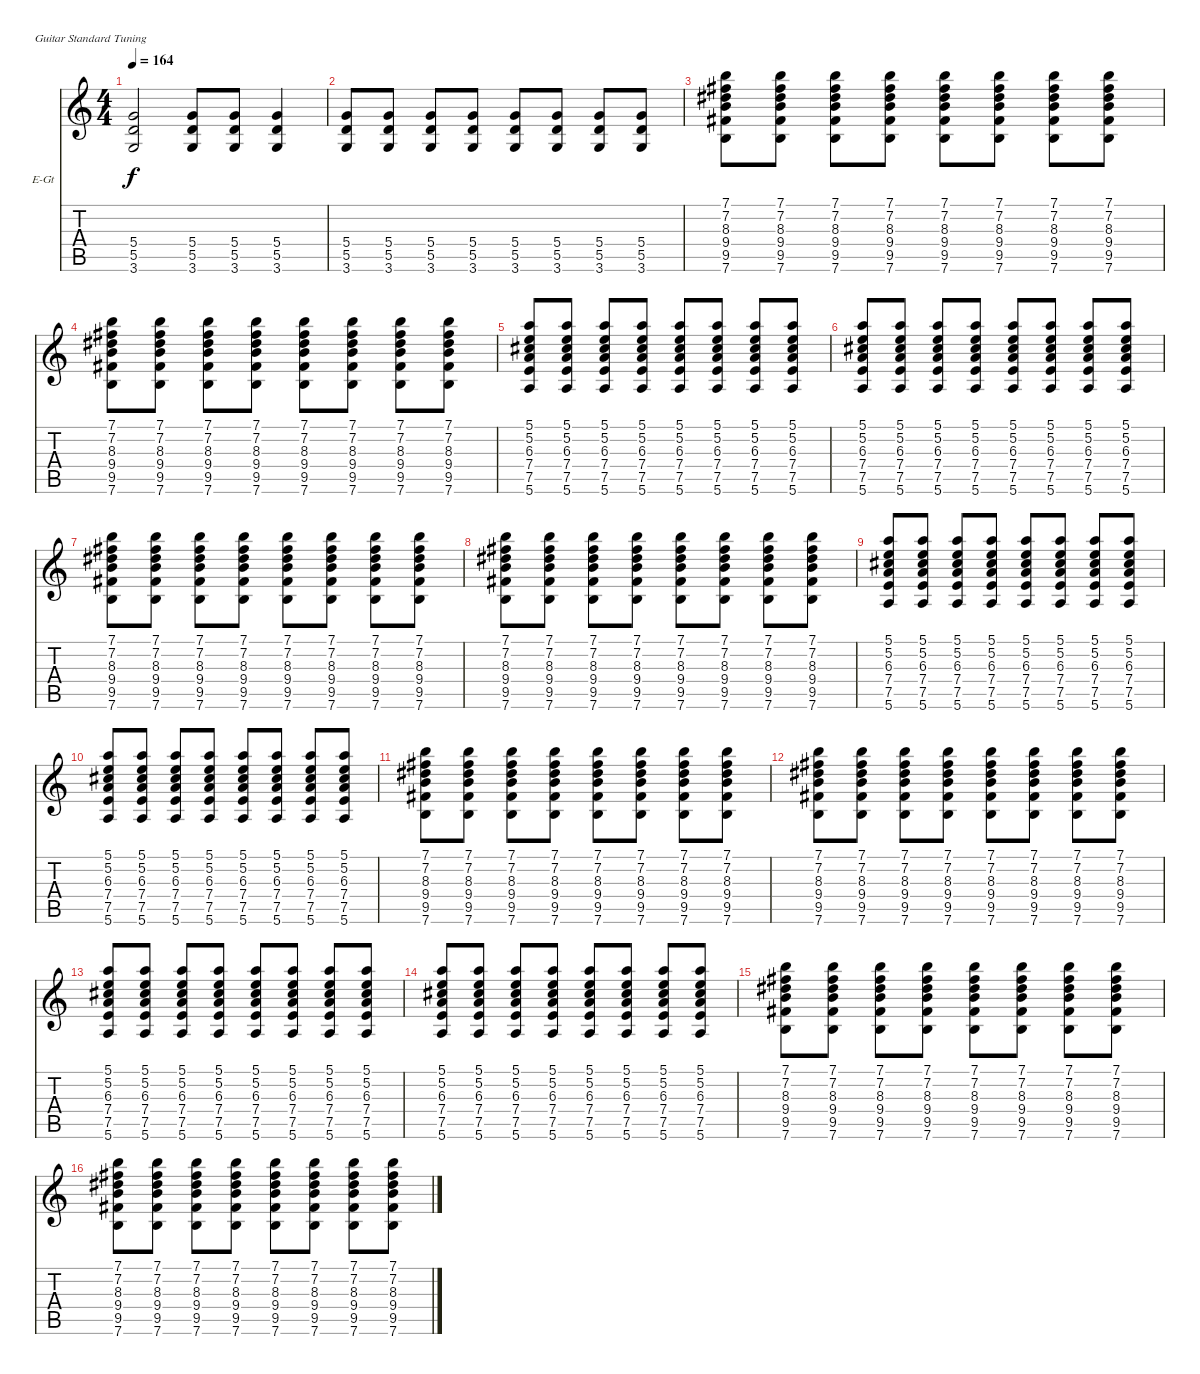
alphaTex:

\defaultSystemsLayout 4
\bracketExtendMode nobrackets
\firstSystemTrackNameOrientation horizontal
\otherSystemsTrackNameOrientation horizontal
\track ("Stone Gossard (Drive)" "E-Gt") {instrument overdrivenguitar}
\staff {score tabs}
\tuning (E4 B3 G3 D3 A2 E2)
\ts (4 4)
\tempo 164
\clef g2
\ks c
(5.4 5.5 3.6).2{dy f} (5.4 5.5 3.6).8 (5.4 5.5 3.6).8 (5.4 5.5 3.6).4 |
(5.4 5.5 3.6).8 (5.4 5.5 3.6).8 (5.4 5.5 3.6).8 (5.4 5.5 3.6).8 (5.4 5.5 3.6).8 (5.4 5.5 3.6).8 (5.4 5.5 3.6).8 (5.4 5.5 3.6).8 |
(7.1 7.2 8.3 9.4 9.5 7.6).8 (7.1 7.2 8.3 9.4 9.5 7.6).8 (7.1 7.2 8.3 9.4 9.5 7.6).8 (7.1 7.2 8.3 9.4 9.5 7.6).8 (7.1 7.2 8.3 9.4 9.5 7.6).8 (7.1 7.2 8.3 9.4 9.5 7.6).8 (7.1 7.2 8.3 9.4 9.5 7.6).8 (7.1 7.2 8.3 9.4 9.5 7.6).8 |
(7.1 7.2 8.3 9.4 9.5 7.6).8 (7.1 7.2 8.3 9.4 9.5 7.6).8 (7.1 7.2 8.3 9.4 9.5 7.6).8 (7.1 7.2 8.3 9.4 9.5 7.6).8 (7.1 7.2 8.3 9.4 9.5 7.6).8 (7.1 7.2 8.3 9.4 9.5 7.6).8 (7.1 7.2 8.3 9.4 9.5 7.6).8 (7.1 7.2 8.3 9.4 9.5 7.6).8 |
(5.1 5.2 6.3 7.4 7.5 5.6).8 (5.1 5.2 6.3 7.4 7.5 5.6).8 (5.1 5.2 6.3 7.4 7.5 5.6).8 (5.1 5.2 6.3 7.4 7.5 5.6).8 (5.1 5.2 6.3 7.4 7.5 5.6).8 (5.1 5.2 6.3 7.4 7.5 5.6).8 (5.1 5.2 6.3 7.4 7.5 5.6).8 (5.1 5.2 6.3 7.4 7.5 5.6).8 |
(5.1 5.2 6.3 7.4 7.5 5.6).8 (5.1 5.2 6.3 7.4 7.5 5.6).8 (5.1 5.2 6.3 7.4 7.5 5.6).8 (5.1 5.2 6.3 7.4 7.5 5.6).8 (5.1 5.2 6.3 7.4 7.5 5.6).8 (5.1 5.2 6.3 7.4 7.5 5.6).8 (5.1 5.2 6.3 7.4 7.5 5.6).8 (5.1 5.2 6.3 7.4 7.5 5.6).8 |
(7.1 7.2 8.3 9.4 9.5 7.6).8 (7.1 7.2 8.3 9.4 9.5 7.6).8 (7.1 7.2 8.3 9.4 9.5 7.6).8 (7.1 7.2 8.3 9.4 9.5 7.6).8 (7.1 7.2 8.3 9.4 9.5 7.6).8 (7.1 7.2 8.3 9.4 9.5 7.6).8 (7.1 7.2 8.3 9.4 9.5 7.6).8 (7.1 7.2 8.3 9.4 9.5 7.6).8 |
(7.1 7.2 8.3 9.4 9.5 7.6).8 (7.1 7.2 8.3 9.4 9.5 7.6).8 (7.1 7.2 8.3 9.4 9.5 7.6).8 (7.1 7.2 8.3 9.4 9.5 7.6).8 (7.1 7.2 8.3 9.4 9.5 7.6).8 (7.1 7.2 8.3 9.4 9.5 7.6).8 (7.1 7.2 8.3 9.4 9.5 7.6).8 (7.1 7.2 8.3 9.4 9.5 7.6).8 |
(5.1 5.2 6.3 7.4 7.5 5.6).8 (5.1 5.2 6.3 7.4 7.5 5.6).8 (5.1 5.2 6.3 7.4 7.5 5.6).8 (5.1 5.2 6.3 7.4 7.5 5.6).8 (5.1 5.2 6.3 7.4 7.5 5.6).8 (5.1 5.2 6.3 7.4 7.5 5.6).8 (5.1 5.2 6.3 7.4 7.5 5.6).8 (5.1 5.2 6.3 7.4 7.5 5.6).8 |
(5.1 5.2 6.3 7.4 7.5 5.6).8 (5.1 5.2 6.3 7.4 7.5 5.6).8 (5.1 5.2 6.3 7.4 7.5 5.6).8 (5.1 5.2 6.3 7.4 7.5 5.6).8 (5.1 5.2 6.3 7.4 7.5 5.6).8 (5.1 5.2 6.3 7.4 7.5 5.6).8 (5.1 5.2 6.3 7.4 7.5 5.6).8 (5.1 5.2 6.3 7.4 7.5 5.6).8 |
(7.1 7.2 8.3 9.4 9.5 7.6).8 (7.1 7.2 8.3 9.4 9.5 7.6).8 (7.1 7.2 8.3 9.4 9.5 7.6).8 (7.1 7.2 8.3 9.4 9.5 7.6).8 (7.1 7.2 8.3 9.4 9.5 7.6).8 (7.1 7.2 8.3 9.4 9.5 7.6).8 (7.1 7.2 8.3 9.4 9.5 7.6).8 (7.1 7.2 8.3 9.4 9.5 7.6).8 |
(7.1 7.2 8.3 9.4 9.5 7.6).8 (7.1 7.2 8.3 9.4 9.5 7.6).8 (7.1 7.2 8.3 9.4 9.5 7.6).8 (7.1 7.2 8.3 9.4 9.5 7.6).8 (7.1 7.2 8.3 9.4 9.5 7.6).8 (7.1 7.2 8.3 9.4 9.5 7.6).8 (7.1 7.2 8.3 9.4 9.5 7.6).8 (7.1 7.2 8.3 9.4 9.5 7.6).8 |
(5.1 5.2 6.3 7.4 7.5 5.6).8 (5.1 5.2 6.3 7.4 7.5 5.6).8 (5.1 5.2 6.3 7.4 7.5 5.6).8 (5.1 5.2 6.3 7.4 7.5 5.6).8 (5.1 5.2 6.3 7.4 7.5 5.6).8 (5.1 5.2 6.3 7.4 7.5 5.6).8 (5.1 5.2 6.3 7.4 7.5 5.6).8 (5.1 5.2 6.3 7.4 7.5 5.6).8 |
(5.1 5.2 6.3 7.4 7.5 5.6).8 (5.1 5.2 6.3 7.4 7.5 5.6).8 (5.1 5.2 6.3 7.4 7.5 5.6).8 (5.1 5.2 6.3 7.4 7.5 5.6).8 (5.1 5.2 6.3 7.4 7.5 5.6).8 (5.1 5.2 6.3 7.4 7.5 5.6).8 (5.1 5.2 6.3 7.4 7.5 5.6).8 (5.1 5.2 6.3 7.4 7.5 5.6).8 |
(7.1 7.2 8.3 9.4 9.5 7.6).8 (7.1 7.2 8.3 9.4 9.5 7.6).8 (7.1 7.2 8.3 9.4 9.5 7.6).8 (7.1 7.2 8.3 9.4 9.5 7.6).8 (7.1 7.2 8.3 9.4 9.5 7.6).8 (7.1 7.2 8.3 9.4 9.5 7.6).8 (7.1 7.2 8.3 9.4 9.5 7.6).8 (7.1 7.2 8.3 9.4 9.5 7.6).8 |
(7.1 7.2 8.3 9.4 9.5 7.6).8 (7.1 7.2 8.3 9.4 9.5 7.6).8 (7.1 7.2 8.3 9.4 9.5 7.6).8 (7.1 7.2 8.3 9.4 9.5 7.6).8 (7.1 7.2 8.3 9.4 9.5 7.6).8 (7.1 7.2 8.3 9.4 9.5 7.6).8 (7.1 7.2 8.3 9.4 9.5 7.6).8 (7.1 7.2 8.3 9.4 9.5 7.6).8
